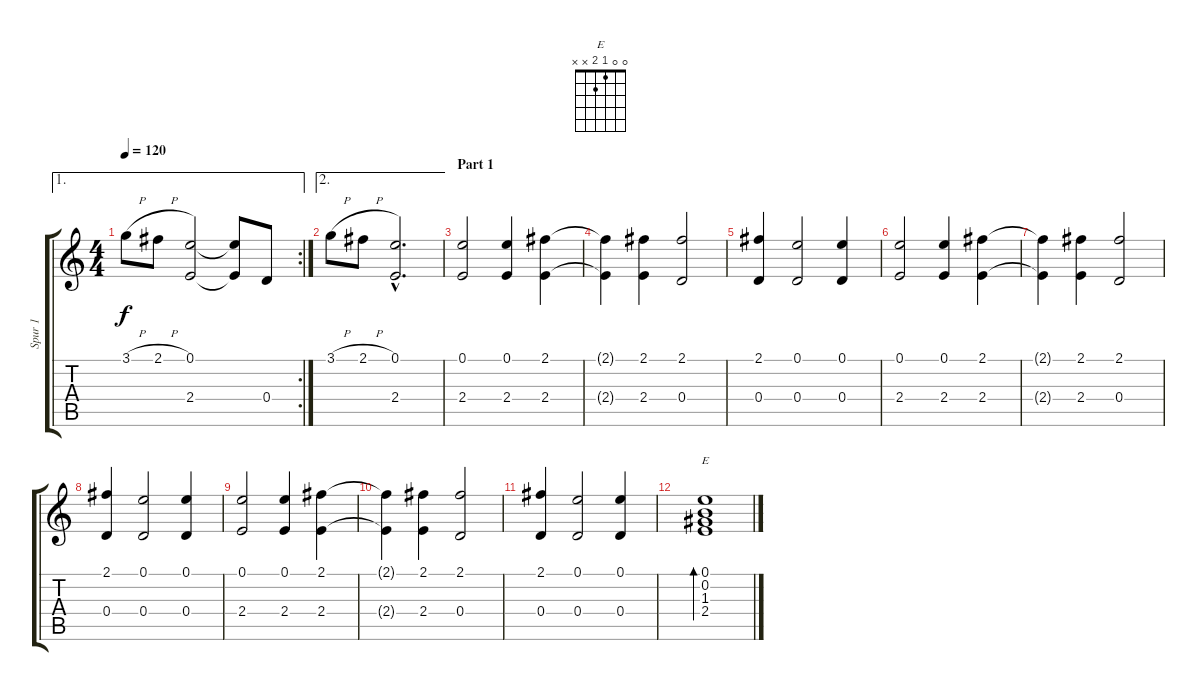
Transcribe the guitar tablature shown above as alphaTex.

\track ("Spur 1" "Spur 1") {instrument acousticguitarnylon}
\staff {score tabs}
\tuning (E4 B3 G3 D3 A2 E2) {hide}
\chord ("E" 0 0 1 2 x x)
\ae 1
\rc 2
\ts (4 4)
\tempo 120
\clef g2
\ks c
3.1{h}.8{dy f} 2.1{h}.8 (0.1 2.4).2 (0.1{t} 2.4{t}).8 0.4.8 |
\ae 2
3.1{h}.8 2.1{h}.8 (0.1{hac} 2.4{hac}).2{d} |
\section ("" "Part 1")
(0.1 2.4).2 (0.1 2.4).4 (2.1 2.4).4 |
(2.1{t} 2.4{t}).4 (2.1 2.4).4 (2.1 0.4).2 |
(2.1 0.4).4 (0.1 0.4).2 (0.1 0.4).4 |
(0.1 2.4).2 (0.1 2.4).4 (2.1 2.4).4 |
(2.1{t} 2.4{t}).4 (2.1 2.4).4 (2.1 0.4).2 |
(2.1 0.4).4 (0.1 0.4).2 (0.1 0.4).4 |
(0.1 2.4).2 (0.1 2.4).4 (2.1 2.4).4 |
(2.1{t} 2.4{t}).4 (2.1 2.4).4 (2.1 0.4).2 |
(2.1 0.4).4 (0.1 0.4).2 (0.1 0.4).4 |
(0.1 0.2 1.3 2.4).1{bd 480 ch "E"}
